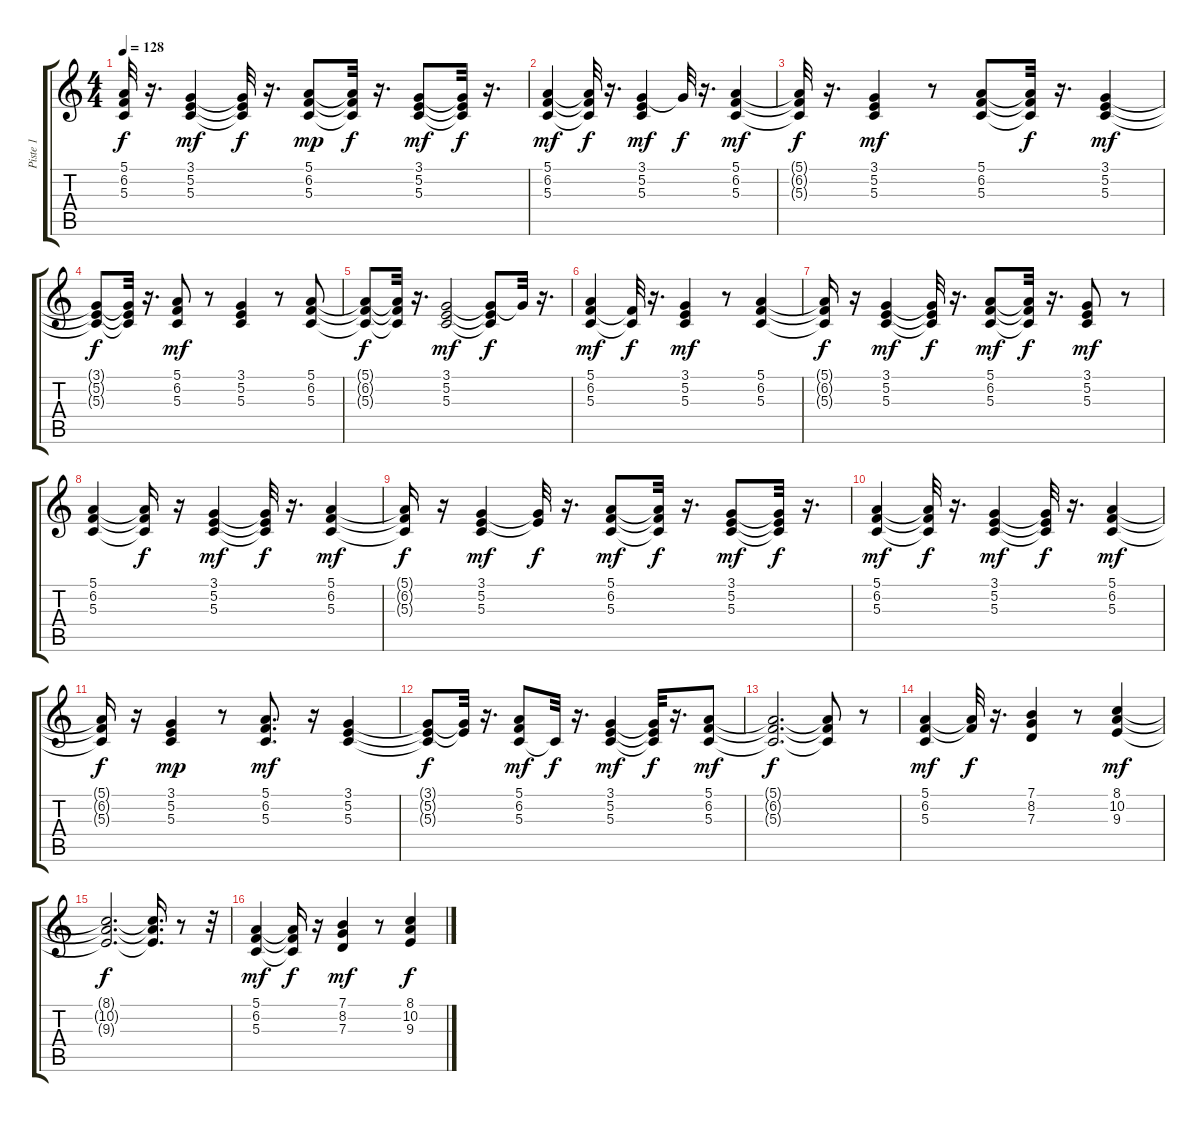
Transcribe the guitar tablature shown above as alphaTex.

\track ("Piste 1" "Piste 1") {instrument acousticgrandpiano}
\staff {score tabs}
\tuning (E4 B3 G3 D3 A2 E2) {hide}
\ts (4 4)
\tempo 128
\clef g2
\ks c
(5.1{t} 6.2{t} 5.3{t}).32{dy f} r.16{d} (3.1 5.2 5.3).4{dy mf} (3.1{t} 5.2{t} 5.3{t}).32{dy f} r.16{d} (5.1 6.2 5.3).8{dy mp} (5.1{t} 6.2{t} 5.3{t}).32{dy f} r.16{d} (3.1 5.2 5.3).8{dy mf} (3.1{t} 5.2{t} 5.3{t}).32{dy f} r.16{d} |
(5.1 6.2 5.3).4{dy mf} (5.1{t} 6.2{t} 5.3{t}).32{dy f} r.16{d} (3.1 5.2 5.3).4{dy mf} 3.1{t}.32{dy f} r.16{d} (5.1 6.2 5.3).4{dy mf} |
(5.1{t} 6.2{t} 5.3{t}).32{dy f} r.16{d} (3.1 5.2 5.3).4{dy mf} r.8 (5.1 6.2 5.3).8 (5.1{t} 6.2{t} 5.3{t}).32{dy f} r.16{d} (3.1 5.2 5.3).4{dy mf} |
(3.1{t} 5.2{t} 5.3{t}).8{dy f} (3.1{t} 5.2{t} 5.3{t}).32 r.16{d} (5.1 6.2 5.3).8{dy mf} r.8 (3.1 5.2 5.3).4 r.8 (5.1 6.2 5.3).8 |
(5.1{t} 6.2{t} 5.3{t}).8{dy f} (5.1{t} 6.2{t} 5.3{t}).32 r.16{d} (3.1 5.2 5.3).2{dy mf} (3.1{t} 5.2{t} 5.3{t}).8{dy f} 3.1{t}.32 r.16{d} |
(5.1 6.2 5.3).4{dy mf} (6.2{t} 5.3{t}).32{dy f} r.16{d} (3.1 5.2 5.3).4{dy mf} r.8 (5.1 6.2 5.3).4 |
(5.1{t} 6.2{t} 5.3{t}).16{dy f} r.16 (3.1 5.2 5.3).4{dy mf} (3.1{t} 5.2{t} 5.3{t}).32{dy f} r.16{d} (5.1 6.2 5.3).8{dy mf} (5.1{t} 6.2{t} 5.3{t}).32{dy f} r.16{d} (3.1 5.2 5.3).8{dy mf} r.8 |
(5.1 6.2 5.3).4 (5.1{t} 6.2{t} 5.3{t}).16{dy f} r.16 (3.1 5.2 5.3).4{dy mf} (3.1{t} 5.2{t} 5.3{t}).32{dy f} r.16{d} (5.1 6.2 5.3).4{dy mf} |
(5.1{t} 6.2{t} 5.3{t}).16{dy f} r.16 (3.1 5.2 5.3).4{dy mf} (3.1{t} 5.2{t}).32{dy f} r.16{d} (5.1 6.2 5.3).8{dy mf} (5.1{t} 6.2{t} 5.3{t}).32{dy f} r.16{d} (3.1 5.2 5.3).8{dy mf} (3.1{t} 5.2{t} 5.3{t}).32{dy f} r.16{d} |
(5.1 6.2 5.3).4{dy mf} (5.1{t} 6.2{t} 5.3{t}).32{dy f} r.16{d} (3.1 5.2 5.3).4{dy mf} (3.1{t} 5.2{t} 5.3{t}).32{dy f} r.16{d} (5.1 6.2 5.3).4{dy mf} |
(5.1{t} 6.2{t} 5.3{t}).16{dy f} r.16 (3.1 5.2 5.3).4{dy mp} r.8 (5.1 6.2 5.3).8{d dy mf} r.16 (3.1 5.2 5.3).4 |
(3.1{t} 5.2{t} 5.3{t}).8{dy f} (3.1{t} 5.2{t}).32 r.16{d} (5.1 6.2 5.3).8{dy mf} 5.3{t}.32{dy f} r.16{d} (3.1 5.2 5.3).4{dy mf} (3.1{t} 5.2{t} 5.3{t}).32{dy f} r.16{d} (5.1 6.2 5.3).8{dy mf} |
(5.1{t} 6.2{t} 5.3{t}).2{d dy f} (5.1{t} 6.2{t} 5.3{t}).8 r.8 |
(5.1 6.2 5.3).4{dy mf} (5.1{t} 6.2{t}).32{dy f} r.16{d} (7.1 8.2 7.3).4 r.8 (8.1 10.2 9.3).4{dy mf} |
(8.1{t} 10.2{t} 9.3{t}).2{d dy f} (8.1{t} 10.2{t} 9.3{t}).16{d} r.8 r.32 |
(5.1 6.2 5.3).4{dy mf} (5.1{t} 6.2{t} 5.3{t}).16{dy f} r.16 (7.1 8.2 7.3).4{dy mf} r.8 (8.1 10.2 9.3).4{dy f}
